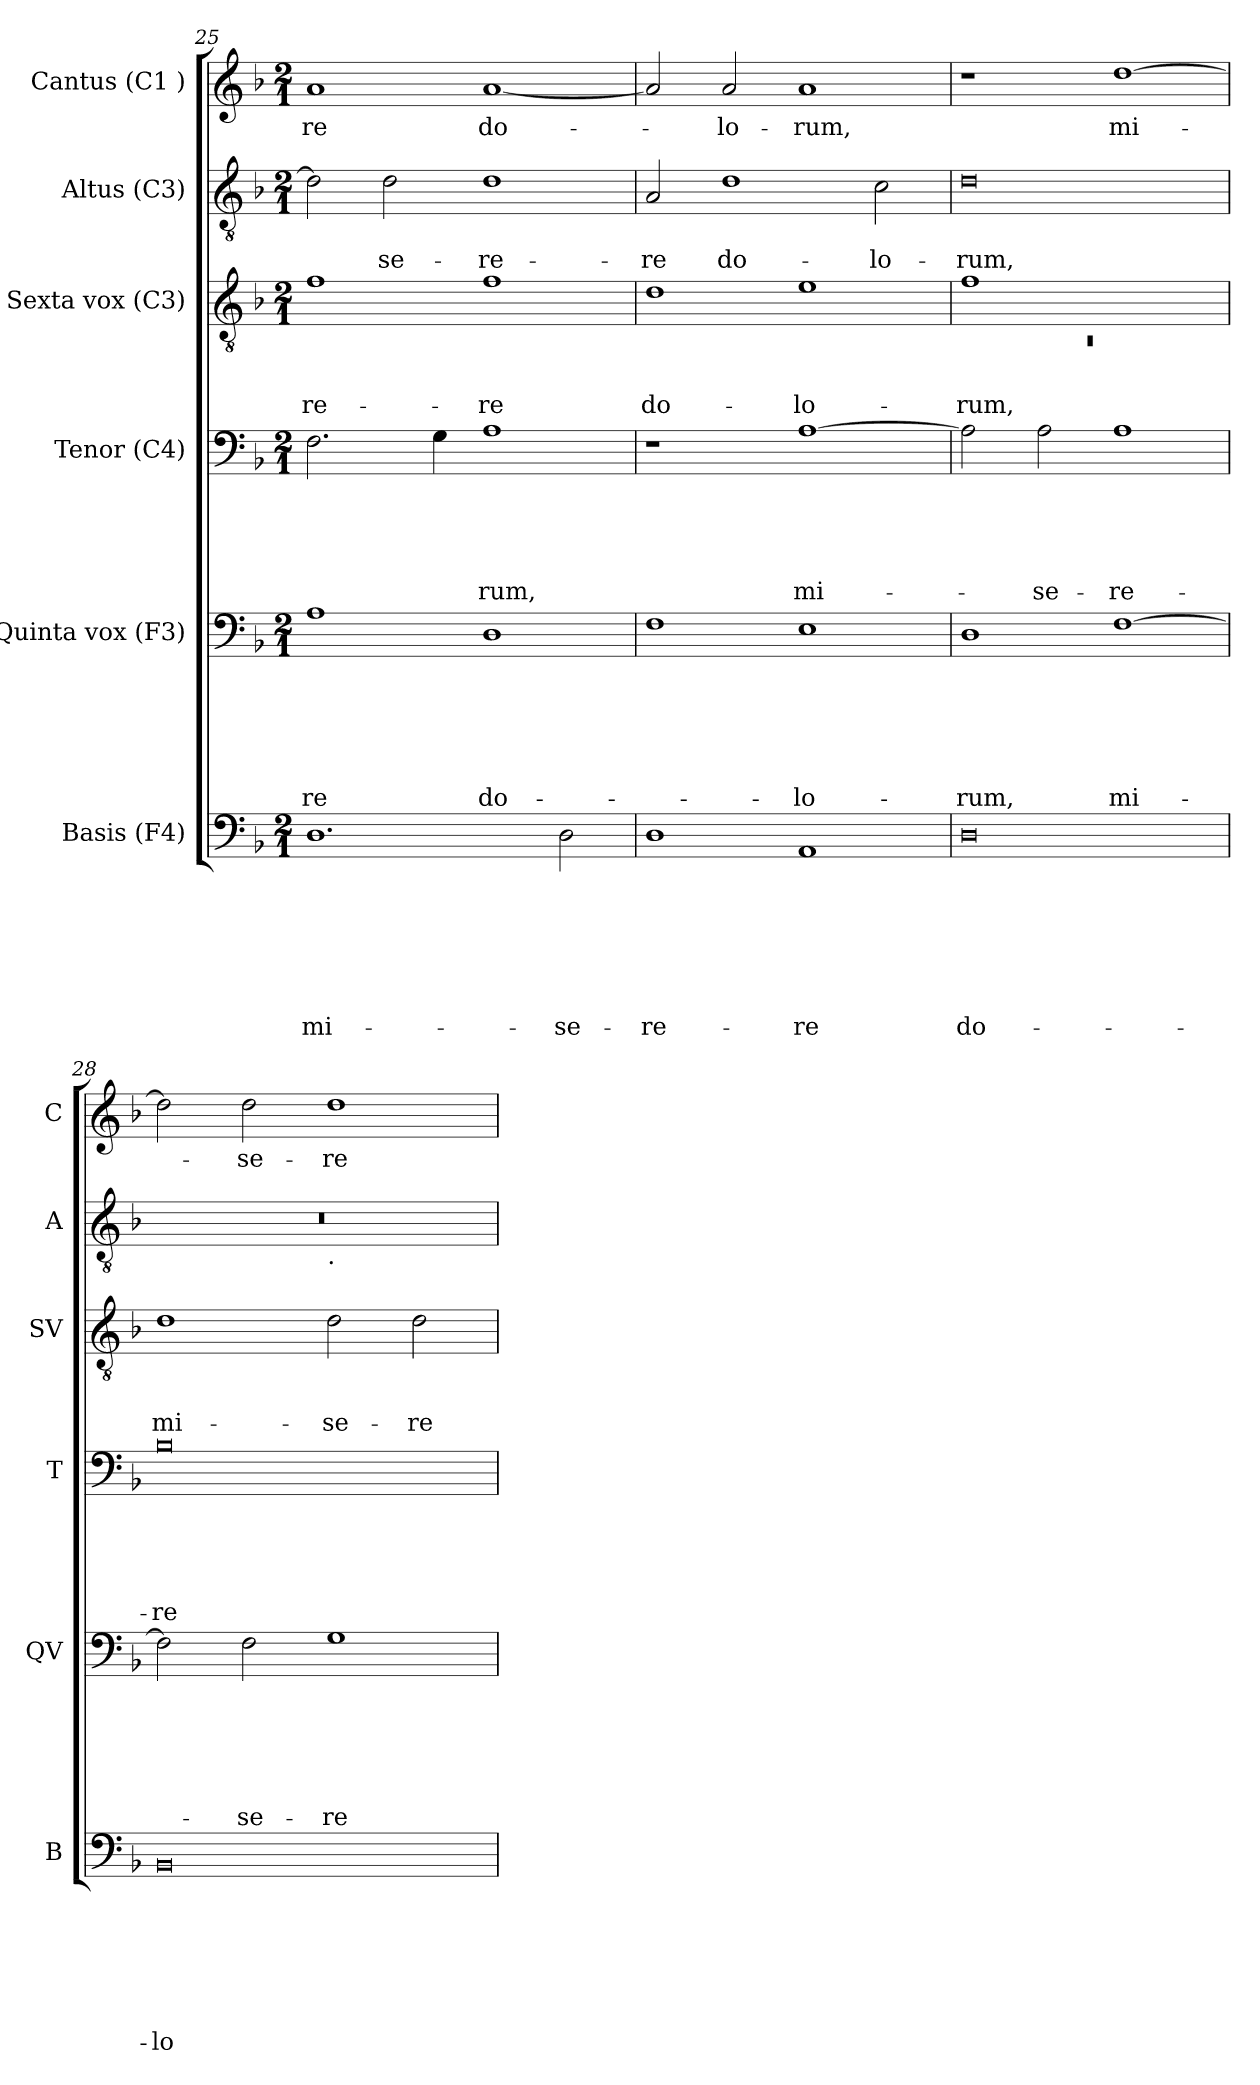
**kern	**text	**text	**text	**text	**text	**text	**text	**kern	**text	**text	**text	**text	**text	**text	**kern	**text	**text	**text	**text	**text	**kern	**text	**text	**text	**kern	**text	**text	**kern	**text
*part6	*part6	*part6	*part6	*part6	*part6	*part6	*part6	*part5	*part5	*part5	*part5	*part5	*part5	*part5	*part4	*part4	*part4	*part4	*part4	*part4	*part3	*part3	*part3	*part3	*part2	*part2	*part2	*part1	*part1
*staff6	*staff6	*staff6	*staff6	*staff6	*staff6	*staff6	*staff6	*staff5	*staff5	*staff5	*staff5	*staff5	*staff5	*staff5	*staff4	*staff4	*staff4	*staff4	*staff4	*staff4	*staff3	*staff3	*staff3	*staff3	*staff2	*staff2	*staff2	*staff1	*staff1
*I"Basis (F4)	*	*	*	*	*	*	*	*I"Quinta vox (F3)	*	*	*	*	*	*	*I"Tenor (C4)	*	*	*	*	*	*I"Sexta vox (C3)	*	*	*	*I"Altus (C3)	*	*	*I"Cantus (C1 )	*
*I'B	*	*	*	*	*	*	*	*I'QV	*	*	*	*	*	*	*I'T	*	*	*	*	*	*I'SV	*	*	*	*I'A	*	*	*I'C	*
!!LO:LB:g=z
*clefF4	*	*	*	*	*	*	*	*clefF4	*	*	*	*	*	*	*clefF4	*	*	*	*	*	*clefGv2	*	*	*	*clefGv2	*	*	*clefG2	*
*k[b-]	*	*	*	*	*	*	*	*k[b-]	*	*	*	*	*	*	*k[b-]	*	*	*	*	*	*k[b-]	*	*	*	*k[b-]	*	*	*k[b-]	*
*F:	*	*	*	*	*	*	*	*F:	*	*	*	*	*	*	*F:	*	*	*	*	*	*F:	*	*	*	*F:	*	*	*F:	*
*M2/1	*	*	*	*	*	*	*	*M2/1	*	*	*	*	*	*	*M2/1	*	*	*	*	*	*M2/1	*	*	*	*M2/1	*	*	*M2/1	*
=25	=25	=25	=25	=25	=25	=25	=25	=25	=25	=25	=25	=25	=25	=25	=25	=25	=25	=25	=25	=25	=25	=25	=25	=25	=25	=25	=25	=25	=25
!	!	!	!	!	!	!	!LO:LY:b	!	!	!	!	!	!	!LO:LY:b	!	!	!	!	!	!	!	!	!	!LO:LY:b	!	!	!	!	!LO:LY:b
1.D	.	.	.	.	.	.	mi-	1A	.	.	.	.	.	-re	2.F\	.	.	.	.	.	1f	.	.	-re-	2d\]	.	.	1a	-re
!	!	!	!	!	!	!	!	!	!	!	!	!	!	!	!	!	!	!	!	!	!	!	!	!	!	!	!LO:LY:b	!	!
.	.	.	.	.	.	.	.	.	.	.	.	.	.	.	.	.	.	.	.	.	.	.	.	.	2d\	.	-se-	.	.
.	.	.	.	.	.	.	.	.	.	.	.	.	.	.	4G\	.	.	.	.	.	.	.	.	.	.	.	.	.	.
!	!	!	!	!	!	!	!	!	!	!	!	!	!	!LO:LY:b	!	!	!	!	!	!LO:LY:b	!	!	!	!LO:LY:b	!	!	!LO:LY:b	!	!LO:LY:b
.	.	.	.	.	.	.	.	1D	.	.	.	.	.	do-	1A	.	.	.	.	-rum,	1f	.	.	-re	1d	.	-re-	[<1a	do-
!	!	!	!	!	!	!	!LO:LY:b	!	!	!	!	!	!	!	!	!	!	!	!	!	!	!	!	!	!	!	!	!	!
2D\	.	.	.	.	.	.	-se-	.	.	.	.	.	.	.	.	.	.	.	.	.	.	.	.	.	.	.	.	.	.
=26	=26	=26	=26	=26	=26	=26	=26	=26	=26	=26	=26	=26	=26	=26	=26	=26	=26	=26	=26	=26	=26	=26	=26	=26	=26	=26	=26	=26	=26
!	!	!	!	!	!	!	!LO:LY:b	!	!	!	!	!	!	!	!	!	!	!	!	!	!	!	!	!LO:LY:b	!	!	!LO:LY:b	!	!
1D	.	.	.	.	.	.	-re-	1F	.	.	.	.	.	.	1r	.	.	.	.	.	1d	.	.	do-	2A/	.	-re	2a/]	.
!	!	!	!	!	!	!	!	!	!	!	!	!	!	!	!	!	!	!	!	!	!	!	!	!	!	!	!LO:LY:b	!	!LO:LY:b
.	.	.	.	.	.	.	.	.	.	.	.	.	.	.	.	.	.	.	.	.	.	.	.	.	1d	.	do-	2a/	-lo-
!	!	!	!	!	!	!	!LO:LY:b	!	!	!	!	!	!	!LO:LY:b	!	!	!	!	!	!LO:LY:b	!	!	!	!LO:LY:b	!	!	!	!	!LO:LY:b
1AA	.	.	.	.	.	.	-re	1E	.	.	.	.	.	-lo-	[>1A	.	.	.	.	mi-	1e	.	.	-lo-	.	.	.	1a	-rum,
!	!	!	!	!	!	!	!	!	!	!	!	!	!	!	!	!	!	!	!	!	!	!	!	!	!	!	!LO:LY:b	!	!
.	.	.	.	.	.	.	.	.	.	.	.	.	.	.	.	.	.	.	.	.	.	.	.	.	2c\	.	-lo-	.	.
=27	=27	=27	=27	=27	=27	=27	=27	=27	=27	=27	=27	=27	=27	=27	=27	=27	=27	=27	=27	=27	=27	=27	=27	=27	=27	=27	=27	=27	=27
*	*	*	*	*	*	*	*	*	*	*	*	*	*	*	*	*	*	*	*	*	*^	*	*	*	*	*	*	*	*
!	!	!	!	!	!	!	!LO:LY:b:rj	!	!	!	!	!	!	!LO:LY:b	!	!	!	!	!	!	!	!LO:N:vis=1	!	!	!LO:LY:b	!	!	!LO:LY:b	!	!
0D	.	.	.	.	.	.	do-	1D	.	.	.	.	.	-rum,	2A\]	.	.	.	.	.	1f	0rC	.	.	-rum,	0d	.	-rum,	1r	.
!	!	!	!	!	!	!	!	!	!	!	!	!	!	!	!	!	!	!	!	!LO:LY:b	!	!	!	!	!	!	!	!	!	!
.	.	.	.	.	.	.	.	.	.	.	.	.	.	.	2A\	.	.	.	.	-se-	.	.	.	.	.	.	.	.	.	.
!	!	!	!	!	!	!	!	!	!	!	!	!	!	!LO:LY:b	!	!	!	!	!	!LO:LY:b	!	!	!	!	!	!	!	!	!	!LO:LY:b
.	.	.	.	.	.	.	.	[>1F	.	.	.	.	.	mi-	1A	.	.	.	.	-re-	1ryy	.	.	.	.	.	.	.	[>1dd	mi-
*	*	*	*	*	*	*	*	*	*	*	*	*	*	*	*	*	*	*	*	*	*v	*v	*	*	*	*	*	*	*	*
=28	=28	=28	=28	=28	=28	=28	=28	=28	=28	=28	=28	=28	=28	=28	=28	=28	=28	=28	=28	=28	=28	=28	=28	=28	=28	=28	=28	=28	=28
!	!	!	!	!	!	!	!LO:LY:b:rj	!	!	!	!	!	!	!	!	!	!	!	!	!LO:LY:b:rj	!	!	!	!LO:LY:b	!	!	!	!	!
*	*	*	*	*	*	*	*	*	*	*	*	*	*	*	*	*	*	*	*	*	*	*	*	*	*^	*	*	*	*
0BB-	.	.	.	.	.	.	-lo-	2F\]	.	.	.	.	.	.	0B-	.	.	.	.	-re	1d	.	.	mi-	0r	1ryy	.	.	2dd\]	.
!	!	!	!	!	!	!	!	!	!	!	!	!	!	!LO:LY:b	!	!	!	!	!	!	!	!	!	!	!	!	!	!	!	!LO:LY:b
.	.	.	.	.	.	.	.	2F\	.	.	.	.	.	-se-	.	.	.	.	.	.	.	.	.	.	.	.	.	.	2dd\	-se-
!	!	!	!	!	!	!	!	!	!	!	!	!	!	!	!	!	!	!	!	!	!	!	!	!	!	!LO:TX:b:t=.	!	!	!	!
!	!	!	!	!	!	!	!	!	!	!	!	!	!	!LO:LY:b	!	!	!	!	!	!	!	!	!	!LO:LY:b	!	!	!	!	!	!LO:LY:b
.	.	.	.	.	.	.	.	1G	.	.	.	.	.	-re-	.	.	.	.	.	.	2d\	.	.	-se-	.	1ryy	.	.	1dd	-re-
!	!	!	!	!	!	!	!	!	!	!	!	!	!	!	!	!	!	!	!	!	!	!	!	!LO:LY:b	!	!	!	!	!	!
.	.	.	.	.	.	.	.	.	.	.	.	.	.	.	.	.	.	.	.	.	2d\	.	.	-re-	.	.	.	.	.	.
*	*	*	*	*	*	*	*	*	*	*	*	*	*	*	*	*	*	*	*	*	*	*	*	*	*v	*v	*	*	*	*
=	=	=	=	=	=	=	=	=	=	=	=	=	=	=	=	=	=	=	=	=	=	=	=	=	=	=	=	=	=
*-	*-	*-	*-	*-	*-	*-	*-	*-	*-	*-	*-	*-	*-	*-	*-	*-	*-	*-	*-	*-	*-	*-	*-	*-	*-	*-	*-	*-	*-
